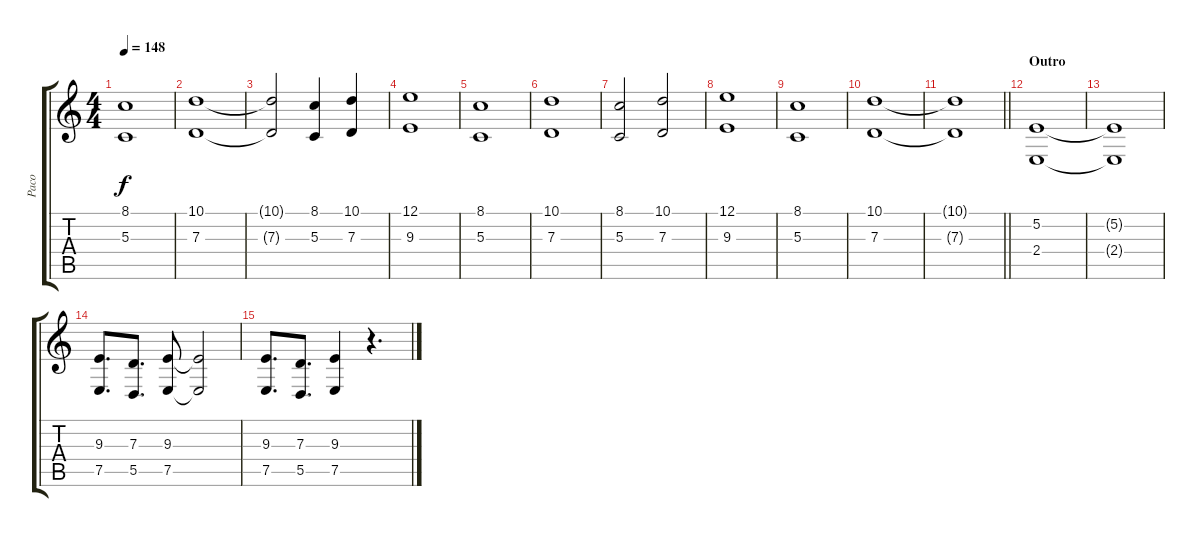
\track ("Paco" "Paco") {instrument stringensemble1}
\staff {score tabs}
\tuning (E4 B3 G3 D3 A2 E2) {hide}
\ts (4 4)
\tempo 148
\clef g2
\ks c
(8.1 5.3).1{dy f} |
(10.1 7.3).1 |
(10.1{t} 7.3{t}).2 (8.1 5.3).4 (10.1 7.3).4 |
(12.1 9.3).1 |
(8.1 5.3).1 |
(10.1 7.3).1 |
(8.1 5.3).2 (10.1 7.3).2 |
(12.1 9.3).1 |
(8.1 5.3).1 |
(10.1 7.3).1 |
\barLineRight lightlight
(10.1{t} 7.3{t}).1 |
\section ("" "Outro")
(5.2 2.4).1 |
(5.2{t} 2.4{t}).1 |
(9.3 7.5).8{d} (7.3 5.5).8{d} (9.3 7.5).8 (9.3{t} 7.5{t}).2 |
(9.3 7.5).8{d} (7.3 5.5).8{d} (9.3 7.5).4 r.4{d}
